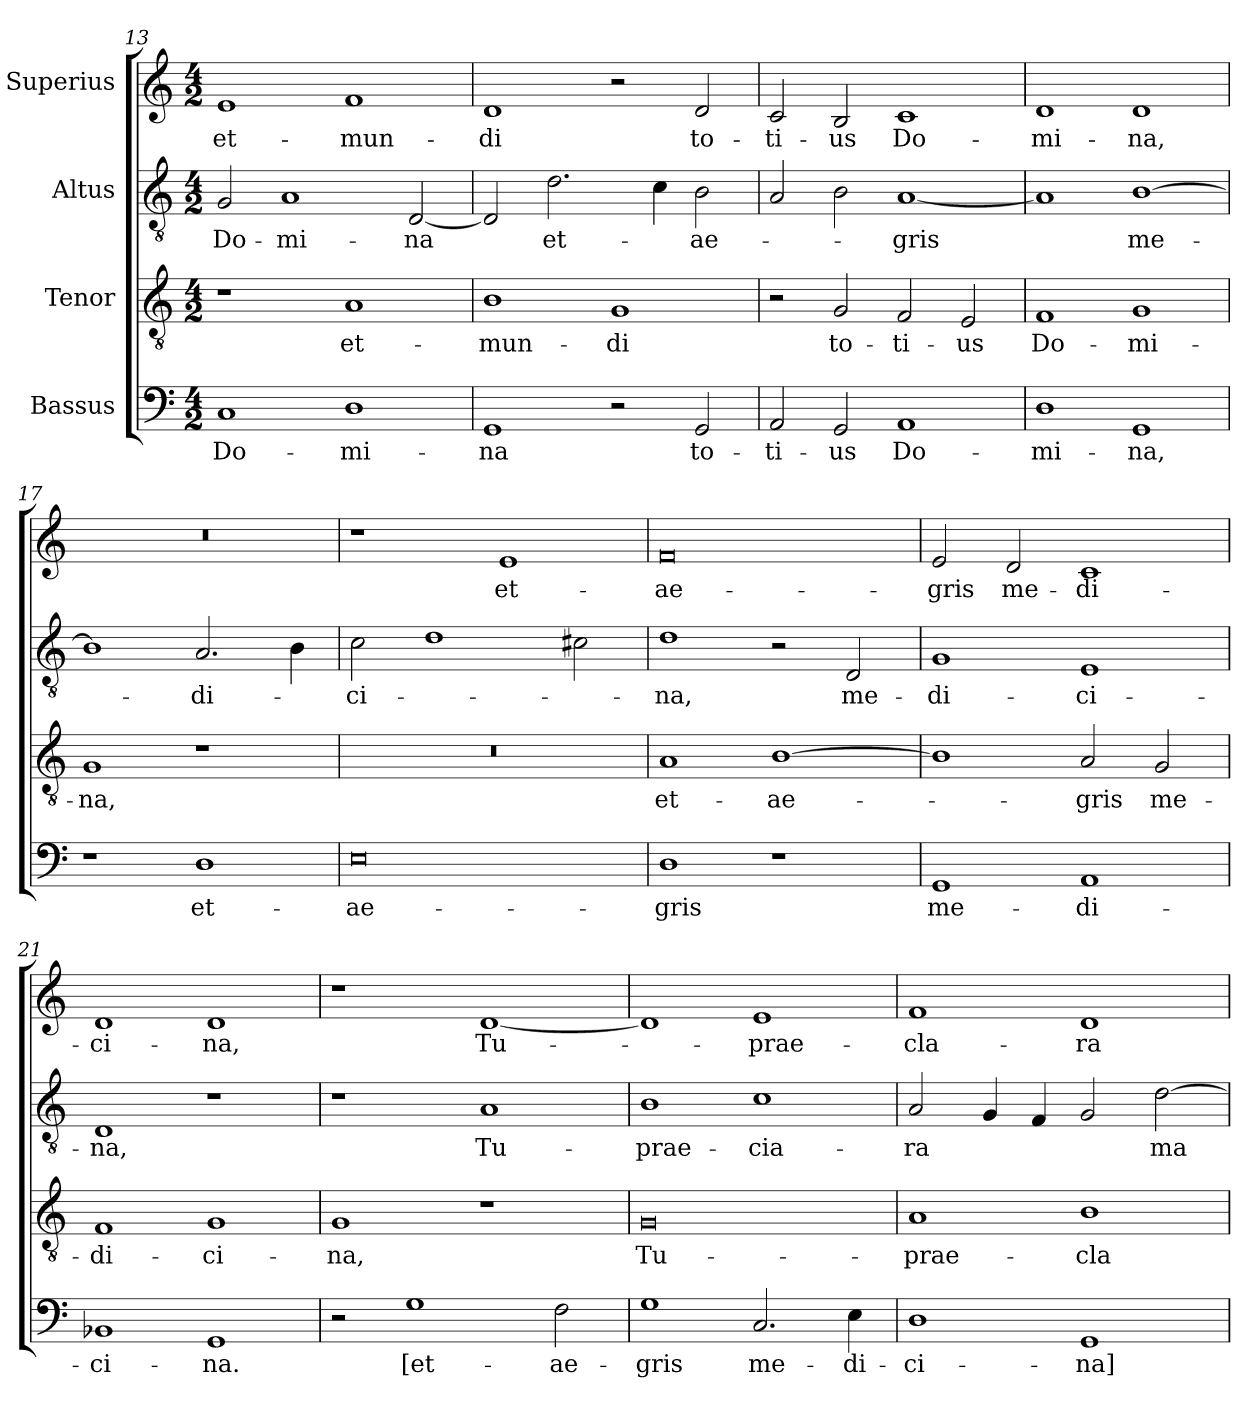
**kern	**text	**kern	**text	**kern	**text	**kern	**text
*part4	*part4	*part3	*part3	*part2	*part2	*part1	*part1
*staff4	*staff4	*staff3	*staff3	*staff2	*staff2	*staff1	*staff1
*I"Bassus	*	*I"Tenor	*	*I"Altus	*	*I"Superius	*
*clefF4	*	*clefGv2	*	*clefGv2	*	*clefG2	*
*k[]	*	*k[]	*	*k[]	*	*k[]	*
*M4/2	*	*M4/2	*	*M4/2	*	*M4/2	*
=13	=13	=13	=13	=13	=13	=13	=13
1C/	Do-	1r	.	2G/	Do-	1e/	et-
.	.	.	.	1A/	-mi-	.	.
1D\	-mi-	1A/	et-	.	.	1f/	mun-
.	.	.	.	[2D/	-na	.	.
=14	=14	=14	=14	=14	=14	=14	=14
1GG/	-na	1B\	mun-	2D/]	.	1d/	-di
.	.	.	.	2.d\	et-	.	.
2r	.	1G/	-di	.	.	2r	.
.	.	.	.	4c\	.	.	.
2GG/	to-	.	.	2B\	ae-	2d/	to-
=15	=15	=15	=15	=15	=15	=15	=15
2AA/	-ti-	2r	.	2A/	.	2c/	-ti-
2GG/	-us	2G/	to-	2B\	.	2B/	-us
1AA/	Do-	2F/	-ti-	[1A/	-gris	1c/	Do-
.	.	2E/	-us	.	.	.	.
=16	=16	=16	=16	=16	=16	=16	=16
1D\	-mi-	1F/	Do-	1A/]	.	1d/	-mi-
1GG/	-na,	1G/	-mi-	[1B\	me-	1d/	-na,
=17	=17	=17	=17	=17	=17	=17	=17
1r	.	1G/	-na,	1B\]	.	0r	.
1D\	et-	1r	.	2.A/	-di-	.	.
.	.	.	.	4B\	.	.	.
=18	=18	=18	=18	=18	=18	=18	=18
0E\	ae-	0r	.	2c\	-ci-	1r	.
.	.	.	.	1d\	.	.	.
.	.	.	.	.	.	1e/	et-
.	.	.	.	2c#X\	.	.	.
=19	=19	=19	=19	=19	=19	=19	=19
1D\	-gris	1A/	et-	1d\	-na,	0f/	ae-
1r	.	[1B\	ae-	2r	.	.	.
.	.	.	.	2D/	me-	.	.
=20	=20	=20	=20	=20	=20	=20	=20
1GG/	me-	1B\]	.	1G/	-di-	2e/	-gris
.	.	.	.	.	.	2d/	me-
1AA/	-di-	2A/	-gris	1E/	-ci-	1c/	-di-
.	.	2G/	me-	.	.	.	.
=21	=21	=21	=21	=21	=21	=21	=21
1BB-X/	-ci-	1F/	-di-	1D/	-na,	1d/	-ci-
1GG/	-na.	1G/	-ci-	1r	.	1d/	-na,
=22	=22	=22	=22	=22	=22	=22	=22
2r	.	1G/	-na,	1r	.	1r	.
1G\	[et-	.	.	.	.	.	.
.	.	1r	.	1A/	Tu-	[1d/	Tu-
2F\	ae-	.	.	.	.	.	.
=23	=23	=23	=23	=23	=23	=23	=23
1G\	-gris	0G/	Tu-	1B\	prae-	1d/]	.
2.C/	me-	.	.	1c\	-cia-	1e/	prae-
4E\	-di-	.	.	.	.	.	.
=24	=24	=24	=24	=24	=24	=24	=24
1D\	-ci-	1A/	prae-	2A/	-ra	1f/	-cla-
.	.	.	.	4G/	.	.	.
.	.	.	.	4F/	.	.	.
1GG/	-na]	1B\	-cla-	2G/	.	1d/	-ra
.	.	.	.	[2d\	ma-	.	.
=	=	=	=	=	=	=	=
*-	*-	*-	*-	*-	*-	*-	*-
